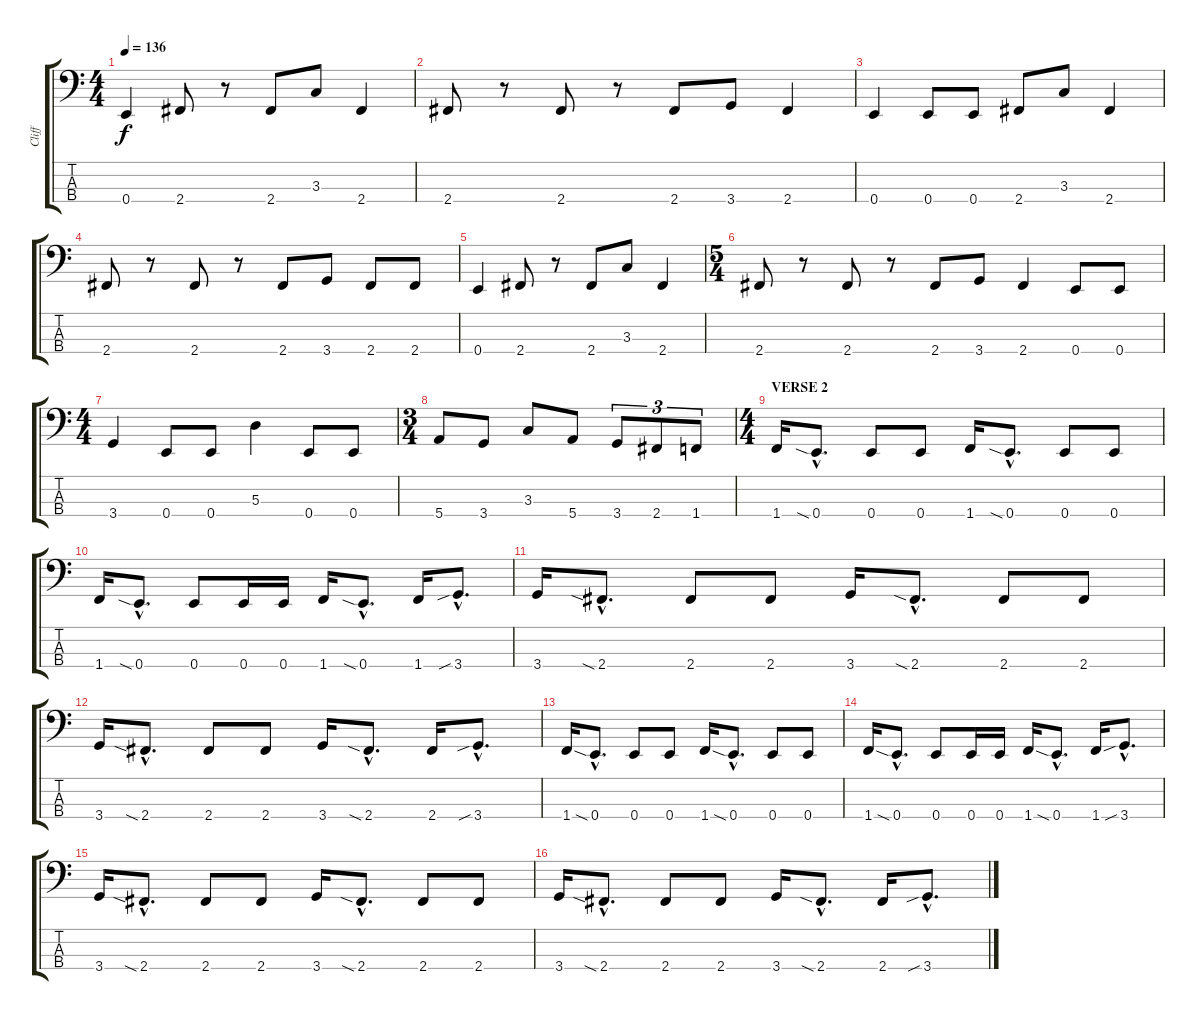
\track ("Cliff" "Cliff") {instrument electricbassfinger}
\staff {score tabs}
\tuning (G2 D2 A1 E1) {hide}
\ts (4 4)
\tempo 136
\clef f4
\ks c
0.4.4{dy f} 2.4.8 r.8 2.4.8 3.3.8 2.4.4 |
2.4.8 r.8 2.4.8 r.8 2.4.8 3.4.8 2.4.4 |
0.4.4 0.4.8 0.4.8 2.4.8 3.3.8 2.4.4 |
2.4.8 r.8 2.4.8 r.8 2.4.8 3.4.8 2.4.8 2.4.8 |
0.4.4 2.4.8 r.8 2.4.8 3.3.8 2.4.4 |
\ts (5 4)
2.4.8 r.8 2.4.8 r.8 2.4.8 3.4.8 2.4.4 0.4.8 0.4.8 |
\ts (4 4)
3.4.4 0.4.8 0.4.8 5.3.4 0.4.8 0.4.8 |
\ts (3 4)
5.4.8 3.4.8 3.3.8 5.4.8 3.4.8{tu (3 2)} 2.4.8{tu (3 2)} 1.4.8{tu (3 2)} |
\ts (4 4)
\section ("" "VERSE 2")
1.4.16 0.4{sia hac}.8{d} 0.4.8 0.4.8 1.4.16 0.4{sia hac}.8{d} 0.4.8 0.4.8 |
1.4.16 0.4{sia hac}.8{d} 0.4.8 0.4.16 0.4.16 1.4.16 0.4{sia hac}.8{d} 1.4.16 3.4{sib hac}.8{d} |
3.4.16 2.4{sia hac}.8{d} 2.4.8 2.4.8 3.4.16 2.4{sia hac}.8{d} 2.4.8 2.4.8 |
3.4.16 2.4{sia hac}.8{d} 2.4.8 2.4.8 3.4.16 2.4{sia hac}.8{d} 2.4.16 3.4{sib hac}.8{d} |
1.4.16 0.4{sia hac}.8{d} 0.4.8 0.4.8 1.4.16 0.4{sia hac}.8{d} 0.4.8 0.4.8 |
1.4.16 0.4{sia hac}.8{d} 0.4.8 0.4.16 0.4.16 1.4.16 0.4{sia hac}.8{d} 1.4.16 3.4{sib hac}.8{d} |
3.4.16 2.4{sia hac}.8{d} 2.4.8 2.4.8 3.4.16 2.4{sia hac}.8{d} 2.4.8 2.4.8 |
3.4.16 2.4{sia hac}.8{d} 2.4.8 2.4.8 3.4.16 2.4{sia hac}.8{d} 2.4.16 3.4{sib hac}.8{d}
